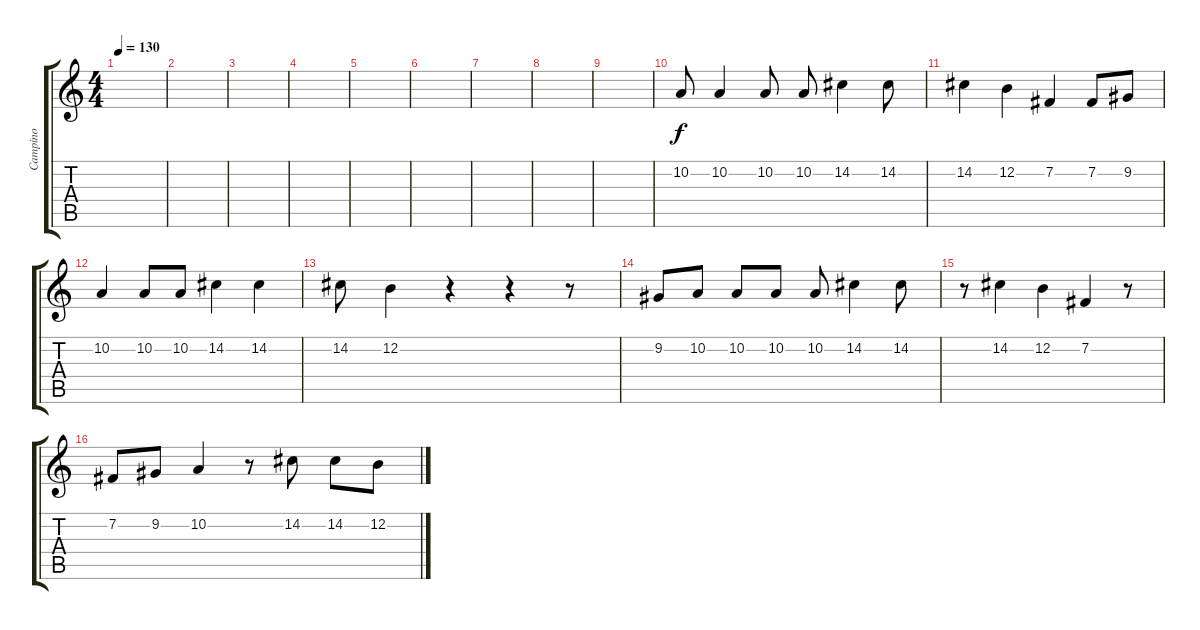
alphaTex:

\track ("Campino" "Campino") {instrument tenorsax}
\staff {score tabs}
\tuning (E4 B3 G3 D3 A2 E2) {hide}
\ts (4 4)
\tempo 130
\clef g2
\ks c
|
|
|
|
|
|
|
|
|
10.2.8 10.2.4 10.2.8 10.2.8 14.2.4 14.2.8 |
14.2.4 12.2.4 7.2.4 7.2.8 9.2.8 |
10.2.4 10.2.8 10.2.8 14.2.4 14.2.4 |
14.2.8 12.2.4 r.4 r.4 r.8 |
9.2.8 10.2.8 10.2.8 10.2.8 10.2.8 14.2.4 14.2.8 |
r.8 14.2.4 12.2.4 7.2.4 r.8 |
7.2.8 9.2.8 10.2.4 r.8 14.2.8 14.2.8 12.2.8
